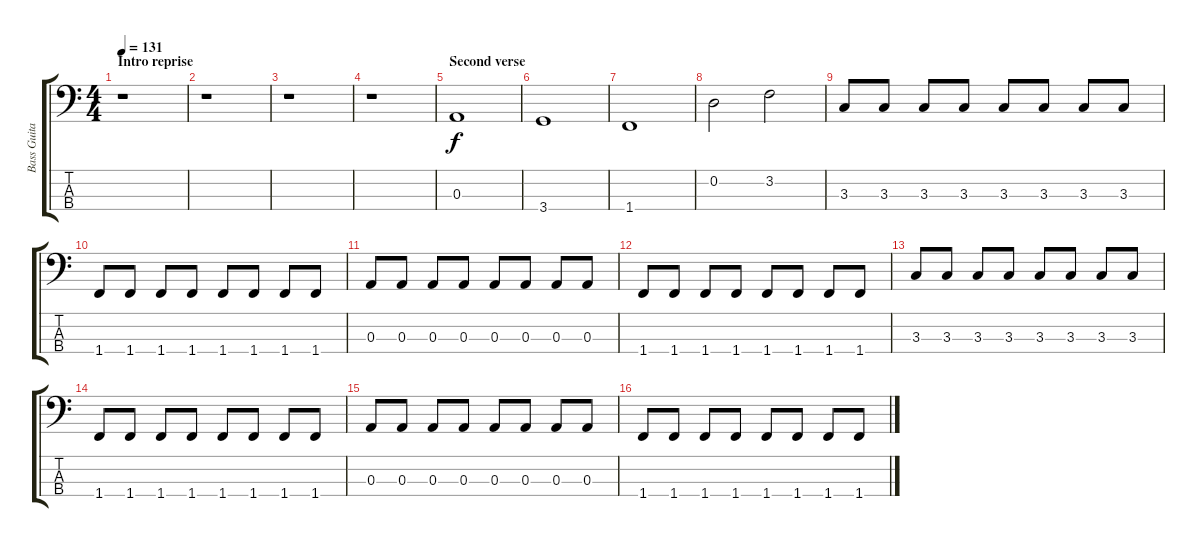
\track ("Bass Guitar [Mark Hoppus]" "Bass Guita") {instrument acousticguitarsteel}
\staff {score tabs}
\tuning (G2 D2 A1 E1) {hide}
\ts (4 4)
\section ("" "Intro reprise")
\tempo 131
\clef f4
\ks c
r.1{dy f} |
r.1 |
r.1 |
r.1 |
\section ("" "Second verse")
0.3.1 |
3.4.1 |
1.4.1 |
0.2.2 3.2.2 |
3.3.8 3.3.8 3.3.8 3.3.8 3.3.8 3.3.8 3.3.8 3.3.8 |
1.4.8 1.4.8 1.4.8 1.4.8 1.4.8 1.4.8 1.4.8 1.4.8 |
0.3.8 0.3.8 0.3.8 0.3.8 0.3.8 0.3.8 0.3.8 0.3.8 |
1.4.8 1.4.8 1.4.8 1.4.8 1.4.8 1.4.8 1.4.8 1.4.8 |
3.3.8 3.3.8 3.3.8 3.3.8 3.3.8 3.3.8 3.3.8 3.3.8 |
1.4.8 1.4.8 1.4.8 1.4.8 1.4.8 1.4.8 1.4.8 1.4.8 |
0.3.8 0.3.8 0.3.8 0.3.8 0.3.8 0.3.8 0.3.8 0.3.8 |
1.4.8 1.4.8 1.4.8 1.4.8 1.4.8 1.4.8 1.4.8 1.4.8
